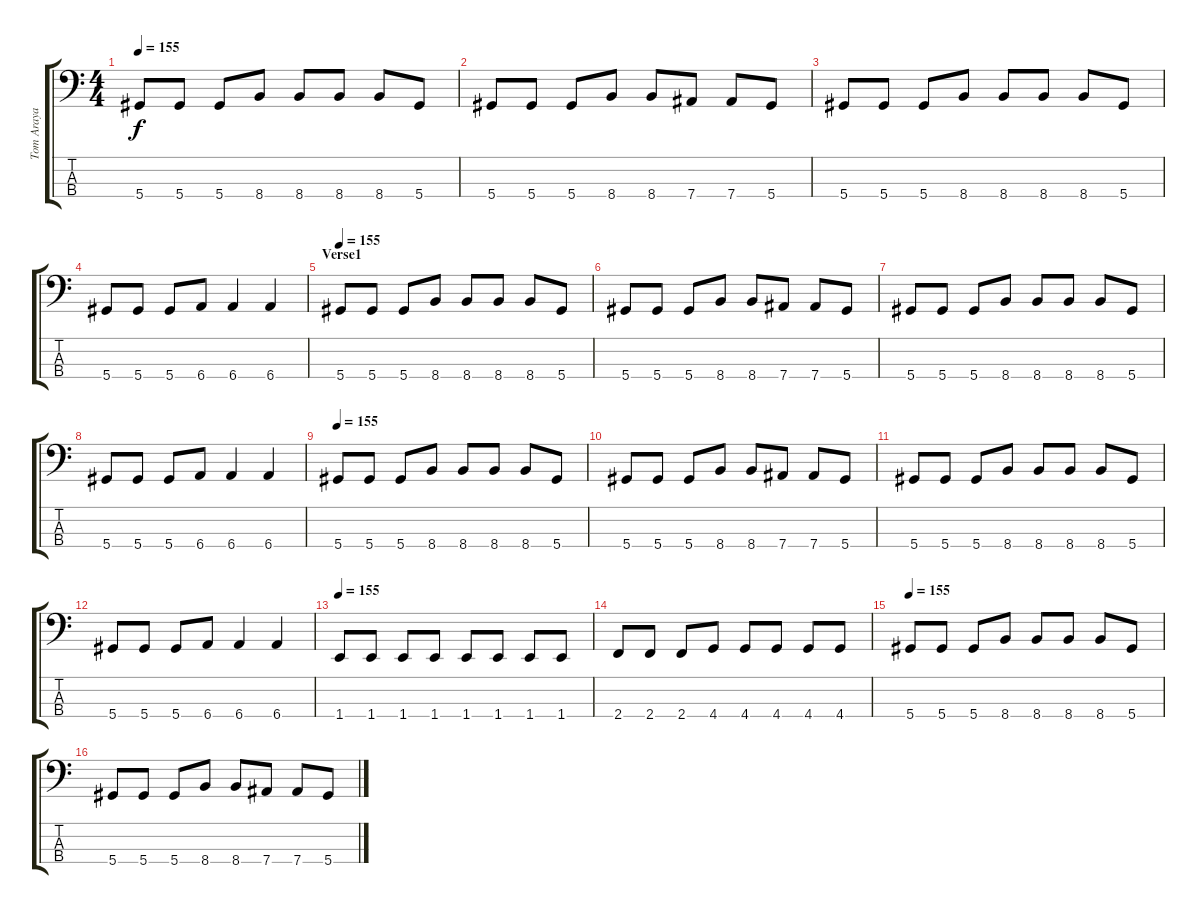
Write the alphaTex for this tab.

\track ("Tom Araya" "Tom Araya") {instrument electricbasspick}
\staff {score tabs}
\tuning (Gb2 Db2 Ab1 Eb1) {hide}
\ts (4 4)
\tempo 155
\clef f4
\ks c
5.4.8{dy f} 5.4.8 5.4.8 8.4.8 8.4.8 8.4.8 8.4.8 5.4.8 |
5.4.8 5.4.8 5.4.8 8.4.8 8.4.8 7.4.8 7.4.8 5.4.8 |
5.4.8 5.4.8 5.4.8 8.4.8 8.4.8 8.4.8 8.4.8 5.4.8 |
5.4.8 5.4.8 5.4.8 6.4.8 6.4.4 6.4.4 |
\section ("" "Verse1")
\tempo 155
5.4.8 5.4.8 5.4.8 8.4.8 8.4.8 8.4.8 8.4.8 5.4.8 |
5.4.8 5.4.8 5.4.8 8.4.8 8.4.8 7.4.8 7.4.8 5.4.8 |
5.4.8 5.4.8 5.4.8 8.4.8 8.4.8 8.4.8 8.4.8 5.4.8 |
5.4.8 5.4.8 5.4.8 6.4.8 6.4.4 6.4.4 |
\tempo 155
5.4.8 5.4.8 5.4.8 8.4.8 8.4.8 8.4.8 8.4.8 5.4.8 |
5.4.8 5.4.8 5.4.8 8.4.8 8.4.8 7.4.8 7.4.8 5.4.8 |
5.4.8 5.4.8 5.4.8 8.4.8 8.4.8 8.4.8 8.4.8 5.4.8 |
5.4.8 5.4.8 5.4.8 6.4.8 6.4.4 6.4.4 |
\tempo 155
1.4.8 1.4.8 1.4.8 1.4.8 1.4.8 1.4.8 1.4.8 1.4.8 |
2.4.8 2.4.8 2.4.8 4.4.8 4.4.8 4.4.8 4.4.8 4.4.8 |
\tempo 155
5.4.8 5.4.8 5.4.8 8.4.8 8.4.8 8.4.8 8.4.8 5.4.8 |
5.4.8 5.4.8 5.4.8 8.4.8 8.4.8 7.4.8 7.4.8 5.4.8
